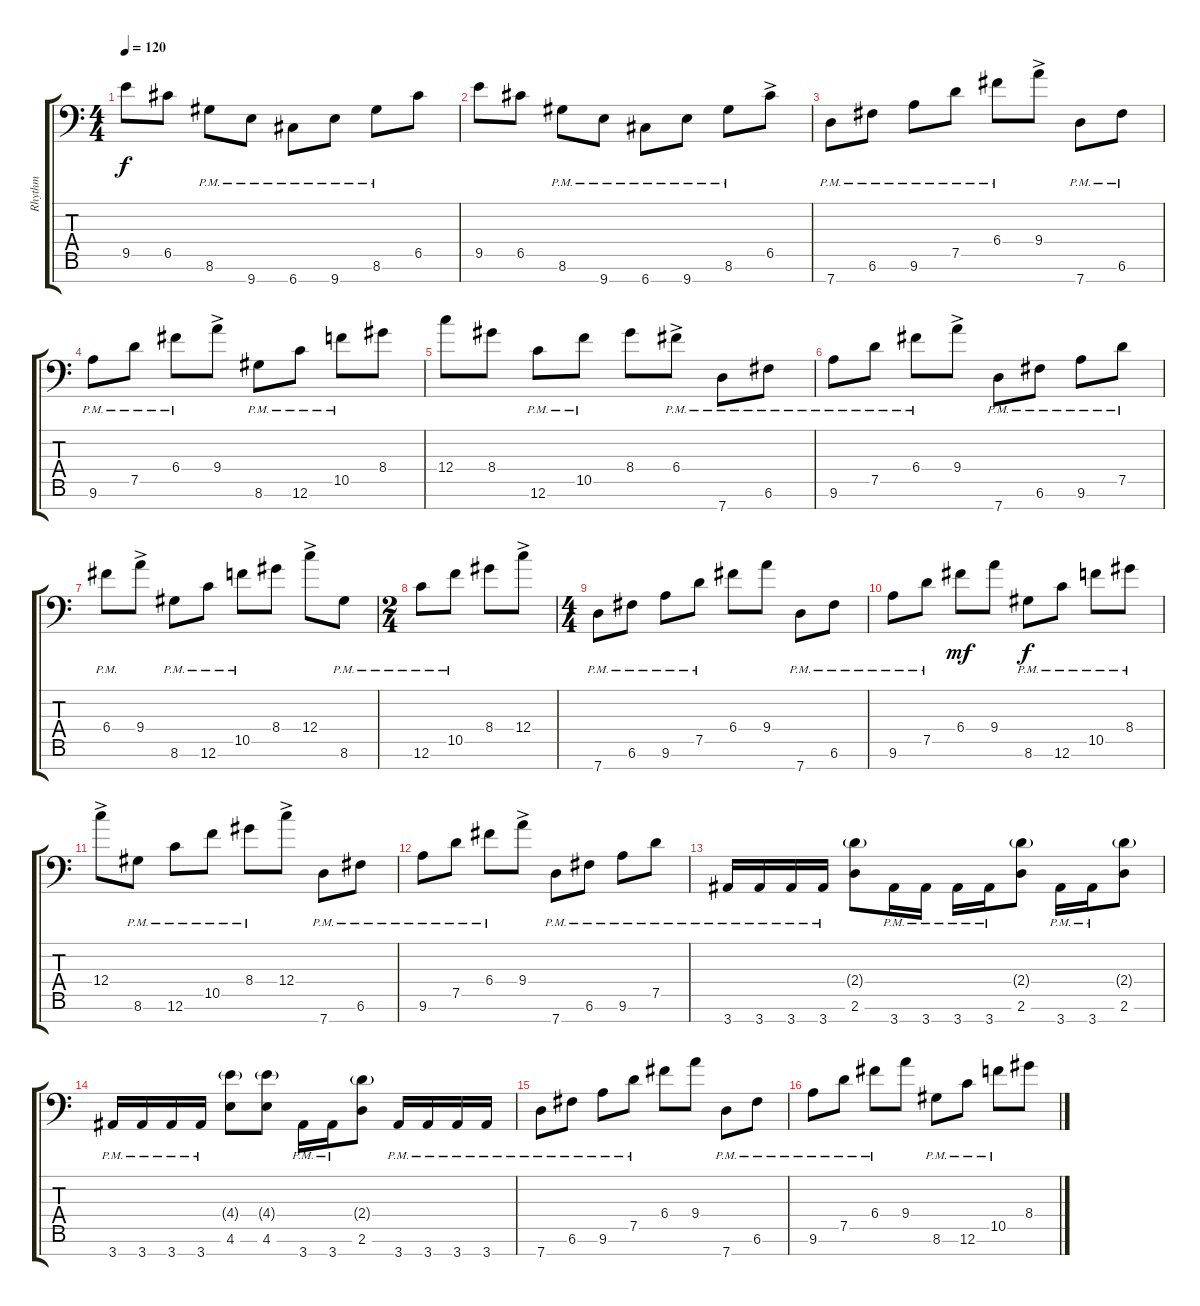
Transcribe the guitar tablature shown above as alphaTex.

\track ("Rhythm" "Rhythm") {instrument distortionguitar}
\staff {score tabs}
\tuning (E4 C4 G3 C3 G2 C2 G1) {hide}
\ts (4 4)
\tempo 120
\clef f4
\ks c
9.5.8{dy f} 6.5.8 8.6{pm}.8 9.7{pm}.8 6.7{pm}.8 9.7{pm}.8 8.6{pm}.8 6.5.8 |
9.5.8 6.5.8 8.6{pm}.8 9.7{pm}.8 6.7{pm}.8 9.7{pm}.8 8.6{pm}.8 6.5{ac}.8 |
7.7{pm}.8 6.6{pm}.8 9.6{pm}.8 7.5{pm}.8 6.4{pm}.8 9.4{ac}.8 7.7{pm}.8 6.6{pm}.8 |
9.6{pm}.8 7.5{pm}.8 6.4{pm}.8 9.4{ac}.8 8.6{pm}.8 12.6{pm}.8 10.5{pm}.8 8.4.8 |
12.4.8 8.4.8 12.6{pm}.8 10.5{pm}.8 8.4.8 6.4{ac pm}.8 7.7{pm}.8 6.6{pm}.8 |
9.6{pm}.8 7.5{pm}.8 6.4{pm}.8 9.4{ac}.8 7.7{pm}.8 6.6{pm}.8 9.6{pm}.8 7.5{pm}.8 |
6.4{pm}.8 9.4{ac}.8 8.6{pm}.8 12.6{pm}.8 10.5{pm}.8 8.4.8 12.4{ac}.8 8.6{pm}.8 |
\ts (2 4)
12.6{pm}.8 10.5{pm}.8 8.4.8 12.4{ac}.8 |
\ts (4 4)
7.7{pm}.8 6.6{pm}.8 9.6{pm}.8 7.5{pm}.8 6.4.8 9.4.8 7.7{pm}.8 6.6{pm}.8 |
9.6{pm}.8 7.5{pm}.8 6.4.8{dy mf} 9.4.8 8.6{pm}.8{dy f} 12.6{pm}.8 10.5{pm}.8 8.4{pm}.8 |
12.4{ac}.8 8.6{pm}.8 12.6{pm}.8 10.5{pm}.8 8.4{pm}.8 12.4{ac}.8 7.7{pm}.8 6.6{pm}.8 |
9.6{pm}.8 7.5{pm}.8 6.4{pm}.8 9.4{ac}.8 7.7{pm}.8 6.6{pm}.8 9.6{pm}.8 7.5{pm}.8 |
3.7{pm}.16 3.7{pm}.16 3.7{pm}.16 3.7{pm}.16 (2.4{g} 2.6).8 3.7{pm}.16 3.7{pm}.16 3.7{pm}.16 3.7{pm}.16 (2.4{g} 2.6).8 3.7{pm}.16 3.7{pm}.16 (2.4{g} 2.6).8 |
3.7{pm}.16 3.7{pm}.16 3.7{pm}.16 3.7{pm}.16 (4.4{g} 4.6).8 (4.4{g} 4.6).8 3.7{pm}.16 3.7{pm}.16 (2.4{g} 2.6).8 3.7{pm}.16 3.7{pm}.16 3.7{pm}.16 3.7{pm}.16 |
7.7{pm}.8 6.6{pm}.8 9.6{pm}.8 7.5{pm}.8 6.4.8 9.4.8 7.7{pm}.8 6.6{pm}.8 |
9.6{pm}.8 7.5{pm}.8 6.4{pm}.8 9.4.8 8.6{pm}.8 12.6{pm}.8 10.5{pm}.8 8.4.8
